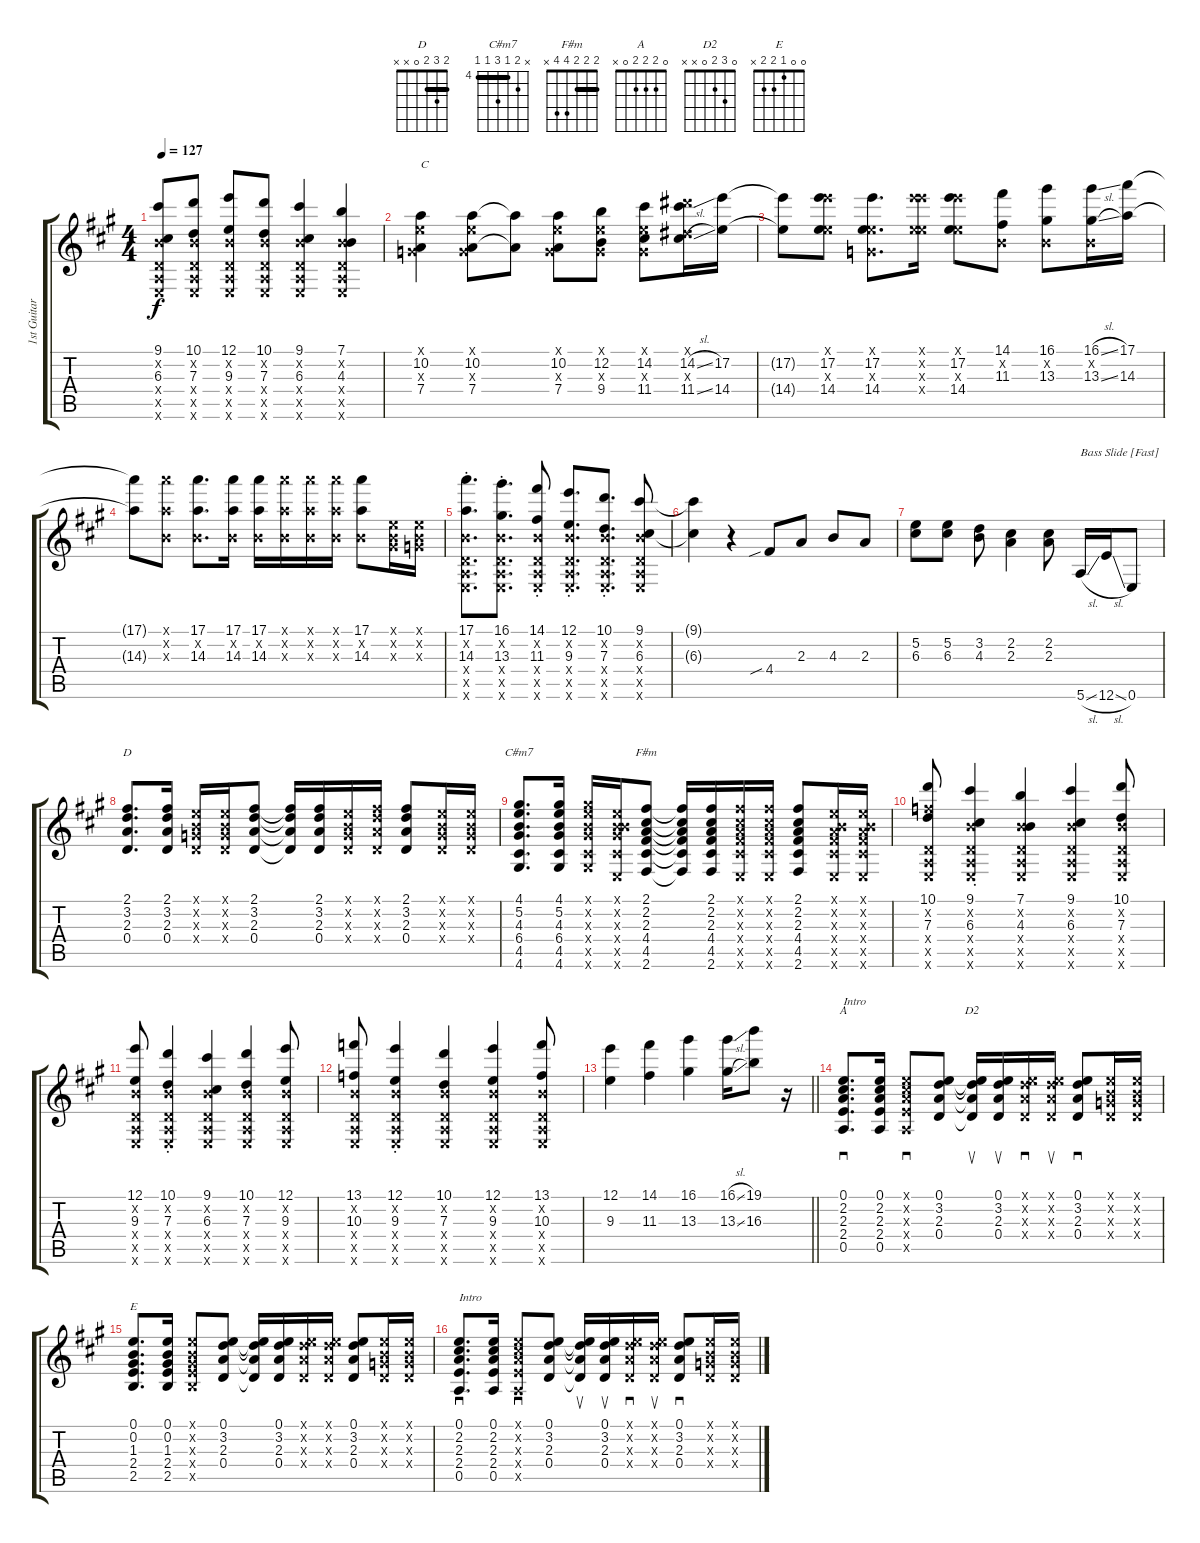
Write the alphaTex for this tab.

\track ("1st Guitar" "1st Guitar") {instrument acousticguitarsteel}
\staff {score tabs}
\tuning (E4 B3 G3 D3 A2 E2) {hide}
\chord ("D" 2 3 2 0 x x) {barre 2}
\chord ("C#m7" x 5 4 6 4 4) {firstfret 4 barre 4}
\chord ("F#m" 2 2 2 4 4 x) {barre 2}
\chord ("A" 0 2 2 2 0 x)
\chord ("D2" 0 3 2 0 x x)
\chord ("E" 0 0 1 2 2 x)
\ts (4 4)
\tempo 127
\clef g2
\ks a
(9.1{t} 0.2{x} 6.3{t} 0.4{x} 0.5{x} 0.6{x}).8{dy f} (10.1 0.2{x} 7.3 0.4{x} 0.5{x} 0.6{x}).8 (12.1 0.2{x} 9.3 0.4{x} 0.5{x} 0.6{x}).8 (10.1 0.2{x} 7.3 0.4{x} 0.5{x} 0.6{x}).8 (9.1 0.2{x} 6.3 0.4{x} 0.5{x} 0.6{x}).4 (7.1 0.2{x} 4.3 0.4{x} 0.5{x} 0.6{x}).4 |
(0.1{x} 10.2 0.3{x} 7.4).4{txt "C"} (0.1{x} 10.2 0.3{x} 7.4).8 (10.2{t} 7.4{t}).8 (0.1{x} 10.2 0.3{x} 7.4).8 (0.1{x} 12.2 0.3{x} 9.4).8 (0.1{x} 14.2 0.3{x} 11.4).8 (11.1{x} 14.2{sl} 8.3{x} 11.4{sl}).16 (17.2 14.4).16 |
(17.2{t} 14.4{t}).8 (12.1{x} 17.2 9.3{x} 14.4).8 (0.1{x} 17.2 0.3{x} 14.4).8{d} (12.1{x} 17.2{x} 9.3{x} 14.4{x}).16 (12.1{x} 17.2 9.3{x} 14.4).8 (14.1 0.2{x} 11.3).8 (16.1 0.2{x} 13.3).8 (16.1{sl} 0.2{x} 13.3{sl}).16 (17.1 14.3).16 |
(17.1{t} 14.3{t}).8 (17.1{x} 0.2{x} 14.3{x}).8 (17.1 0.2{x} 14.3).8{d} (17.1 0.2{x} 14.3).16 (17.1 0.2{x} 14.3).16 (17.1{x} 0.2{x} 14.3{x}).16 (17.1{x} 0.2{x} 14.3{x}).16 (17.1{x} 0.2{x} 14.3{x}).16 (17.1 0.2{x} 14.3).8 (0.1{x} 0.2{x} 1.3{x}).16 (0.1{x} 0.2{x} 0.3{x}).16 |
(17.1{st} 0.2{x} 14.3{st} 0.4{x} 0.5{x} 0.6{x}).8{d} (16.1{st} 0.2{x} 13.3{st} 0.4{x} 0.5{x} 0.6{x}).8{d} (14.1{st} 0.2{x} 11.3{st} 0.4{x} 0.5{x} 0.6{x}).8 (12.1{st} 0.2{x} 9.3{st} 0.4{x} 0.5{x} 0.6{x}).8{d} (10.1{st} 0.2{x} 7.3{st} 0.4{x} 0.5{x} 0.6{x}).8{d} (9.1 0.2{x} 6.3 0.4{x} 0.5{x} 0.6{x}).8 |
(9.1{t} 6.3{t}).4 r.4 4.4{sib}.8 2.3.8 4.3.8 2.3.8 |
(5.2 6.3).8 (5.2 6.3).8 (3.2 4.3).8 (2.2 2.3).4 (2.2 2.3).8 5.6{sl}.16{txt "Bass Slide [Fast]" volume 16 instrument melodictom} 12.6{sl}.16 0.6.8 |
(2.1 3.2 2.3 0.4).8{d ch "D" volume 16 instrument acousticguitarsteel} (2.1 3.2 2.3 0.4).16 (0.1{x} 0.2{x} 0.3{x} 0.4{x}).16 (0.1{x} 0.2{x} 0.3{x} 0.4{x}).16 (2.1 3.2 2.3 0.4).8 (2.1{t} 3.2{t} 2.3{t} 0.4{t}).16 (2.1 3.2 2.3 0.4).16 (0.1{x} 0.2{x} 0.3{x} 0.4{x}).16 (2.1{x} 3.2{x} 2.3{x} 0.4{x}).16 (2.1 3.2 2.3 0.4).8 (0.1{x} 0.2{x} 0.3{x} 0.4{x}).16 (0.1{x} 0.2{x} 0.3{x} 0.4{x}).16 |
(4.1 5.2 4.3 6.4 4.5 4.6).8{d ch "C#m7"} (4.1 5.2 4.3 6.4 4.5 4.6).16 (4.1{x} 5.2{x} 4.3{x} 6.4{x} 4.5{x} 4.6{x}).16 (0.1{x} 0.2{x} 4.3{x} 6.4{x} 4.5{x} 0.6{x}).16 (2.1 2.2 2.3 4.4 4.5 2.6).8{ch "F#m"} (2.1{t} 2.2{t} 2.3{t} 4.4{t} 4.5{t} 2.6{t}).16 (2.1 2.2 2.3 4.4 4.5 2.6).16 (2.1{x} 2.2{x} 2.3{x} 4.4{x} 4.5{x} 0.6{x}).16 (2.1{x} 2.2{x} 2.3{x} 4.4{x} 4.5{x} 0.6{x}).16 (2.1 2.2 2.3 4.4 4.5 2.6).8 (0.1{x} 0.2{x} 2.3{x} 4.4{x} 4.5{x} 0.6{x}).16 (0.1{x} 0.2{x} 2.3{x} 4.4{x} 4.5{x} 0.6{x}).16 |
(10.1 6.2{x} 7.3 0.4{x} 0.5{x} 0.6{x}).8{volume 16} (9.1{st} 0.2{x} 6.3 0.4{x} 0.5{x} 0.6{x}).4 (7.1 0.2{x} 4.3 0.4{x} 0.5{x} 0.6{x}).4 (9.1 0.2{x} 6.3 0.4{x} 0.5{x} 0.6{x}).4 (10.1 0.2{x} 7.3 0.4{x} 0.5{x} 0.6{x}).8 |
(12.1 0.2{x} 9.3 0.4{x} 0.5{x} 0.6{x}).8 (10.1{st} 0.2{x} 7.3 0.4{x} 0.5{x} 0.6{x}).4 (9.1 0.2{x} 6.3 0.4{x} 0.5{x} 0.6{x}).4 (10.1 0.2{x} 7.3 0.4{x} 0.5{x} 0.6{x}).4 (12.1 0.2{x} 9.3 0.4{x} 0.5{x} 0.6{x}).8 |
(13.1 0.2{x} 10.3 0.4{x} 0.5{x} 0.6{x}).8 (12.1{st} 0.2{x} 9.3 0.4{x} 0.5{x} 0.6{x}).4 (10.1 0.2{x} 7.3 0.4{x} 0.5{x} 0.6{x}).4 (12.1 0.2{x} 9.3 0.4{x} 0.5{x} 0.6{x}).4 (13.1 0.2{x} 10.3 0.4{x} 0.5{x} 0.6{x}).8 |
\barLineRight lightlight
(12.1 9.3).4 (14.1 11.3).4 (16.1 13.3).4 (16.1{sl} 13.3{sl}).16 (19.1 16.3).8 r.16 |
(0.1 2.2 2.3 2.4 0.5).8{d sd ch "A" txt "Intro"} (0.1 2.2 2.3 2.4 0.5).16 (0.1{x} 2.2{x} 2.3{x} 2.4{x} 0.5{x}).8{sd} (0.1 3.2 2.3 0.4).8 (0.1{t} 3.2{t} 2.3{t} 0.4{t}).16{su ch "D2"} (0.1 3.2 2.3 0.4).16{su} (0.1{x} 3.2{x} 2.3{x} 0.4{x}).16{sd} (0.1{x} 3.2{x} 2.3{x} 0.4{x}).16{su} (0.1 3.2 2.3 0.4).8{sd} (0.1{x} 0.2{x} 0.3{x} 0.4{x}).16 (0.1{x} 0.2{x} 0.3{x} 0.4{x}).16 |
(0.1 0.2 1.3 2.4 2.5).8{d ch "E"} (0.1 0.2 1.3 2.4 2.5).16 (0.1{x} 0.2{x} 1.3{x} 2.4{x} 2.5{x}).8 (0.1 3.2 2.3 0.4).8 (0.1{t} 3.2{t} 2.3{t} 0.4{t}).16 (0.1 3.2 2.3 0.4).16 (0.1{x} 3.2{x} 2.3{x} 0.4{x}).16 (0.1{x} 3.2{x} 2.3{x} 0.4{x}).16 (0.1 3.2 2.3 0.4).8 (0.1{x} 0.2{x} 0.3{x} 0.4{x}).16 (0.1{x} 0.2{x} 0.3{x} 0.4{x}).16 |
(0.1 2.2 2.3 2.4 0.5).8{d sd txt "Intro"} (0.1 2.2 2.3 2.4 0.5).16 (0.1{x} 2.2{x} 2.3{x} 2.4{x} 0.5{x}).8{sd} (0.1 3.2 2.3 0.4).8 (0.1{t} 3.2{t} 2.3{t} 0.4{t}).16{su} (0.1 3.2 2.3 0.4).16{su} (0.1{x} 3.2{x} 2.3{x} 0.4{x}).16{sd} (0.1{x} 3.2{x} 2.3{x} 0.4{x}).16{su} (0.1 3.2 2.3 0.4).8{sd} (0.1{x} 0.2{x} 0.3{x} 0.4{x}).16 (0.1{x} 0.2{x} 0.3{x} 0.4{x}).16
